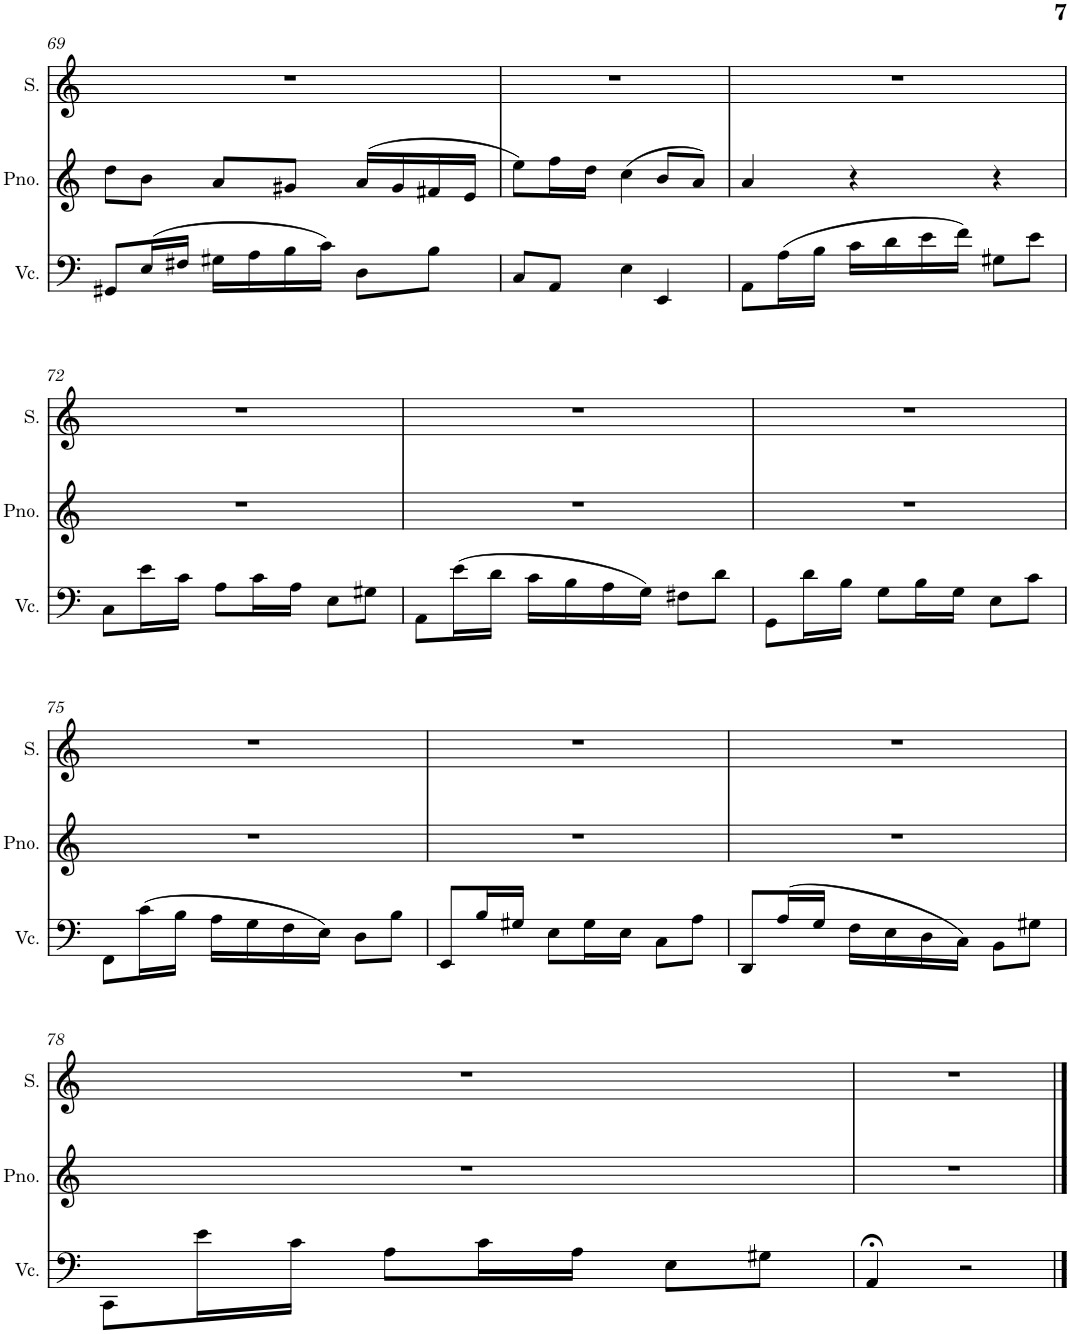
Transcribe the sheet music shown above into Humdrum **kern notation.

**kern	**kern	**kern
*part3	*part2	*part1
*staff3	*staff2	*staff1
*I"Violoncello	*I"Piano	*I"Soprano
*I'Vc.	*I'Pno.	*I'S.
!!LO:PB:g=z
*clefF4	*clefG2	*clefG2
*k[]	*k[]	*k[]
*M3/4	*M3/4	*M3/4
=69	=69	=69
8GG#X/L	8dd\L	2.r
(16E/L	8b\J	.
16F#X/JJ	.	.
16G#X\LL	8a/L	.
16A\	.	.
16B\	8g#X/J	.
16c\JJ)	.	.
8D\L	(16a/LL	.
.	16g#/	.
8B\J	16f#X/	.
.	16e/JJ	.
=70	=70	=70
8C/L	8ee\L)	2.r
8AA/J	16ff\L	.
.	16dd\JJ	.
4E\	(4cc\	.
4EE/	8b/L	.
.	8a/J)	.
=71	=71	=71
8AA\L	4a/	2.r
(16A\L	.	.
16B\JJ	.	.
16c\LL	4r	.
16d\	.	.
16e\	.	.
16f\JJ)	.	.
8G#X\L	4r	.
8e\J	.	.
!!LO:LB:g=z
=72	=72	=72
8C\L	2.r	2.r
16e\L	.	.
16c\JJ	.	.
8A\L	.	.
16c\L	.	.
16A\JJ	.	.
8E\L	.	.
8G#X\J	.	.
=73	=73	=73
8AA\L	2.r	2.r
(16e\L	.	.
16d\JJ	.	.
16c\LL	.	.
16B\	.	.
16A\	.	.
16G\JJ)	.	.
8F#X\L	.	.
8d\J	.	.
=74	=74	=74
8GG\L	2.r	2.r
16d\L	.	.
16B\JJ	.	.
8G\L	.	.
16B\L	.	.
16G\JJ	.	.
8E\L	.	.
8c\J	.	.
!!LO:LB:g=z
=75	=75	=75
8FF\L	2.r	2.r
(16c\L	.	.
16B\JJ	.	.
16A\LL	.	.
16G\	.	.
16F\	.	.
16E\JJ)	.	.
8D\L	.	.
8B\J	.	.
=76	=76	=76
8EE/L	2.r	2.r
16B/L	.	.
16G#X/JJ	.	.
8E\L	.	.
16G#\L	.	.
16E\JJ	.	.
8C\L	.	.
8A\J	.	.
=77	=77	=77
8DD/L	2.r	2.r
(16A/L	.	.
16G/JJ	.	.
16F\LL	.	.
16E\	.	.
16D\	.	.
16C\JJ)	.	.
8BB\L	.	.
8G#X\J	.	.
!!LO:LB:g=z
=78	=78	=78
8CC\L	2.r	2.r
16e\L	.	.
16c\JJ	.	.
8A\L	.	.
16c\L	.	.
16A\JJ	.	.
8E\L	.	.
8G#X\J	.	.
=79	=79	=79
4AA>/	2.r	2.r
2r	.	.
==	==	==
*-	*-	*-
